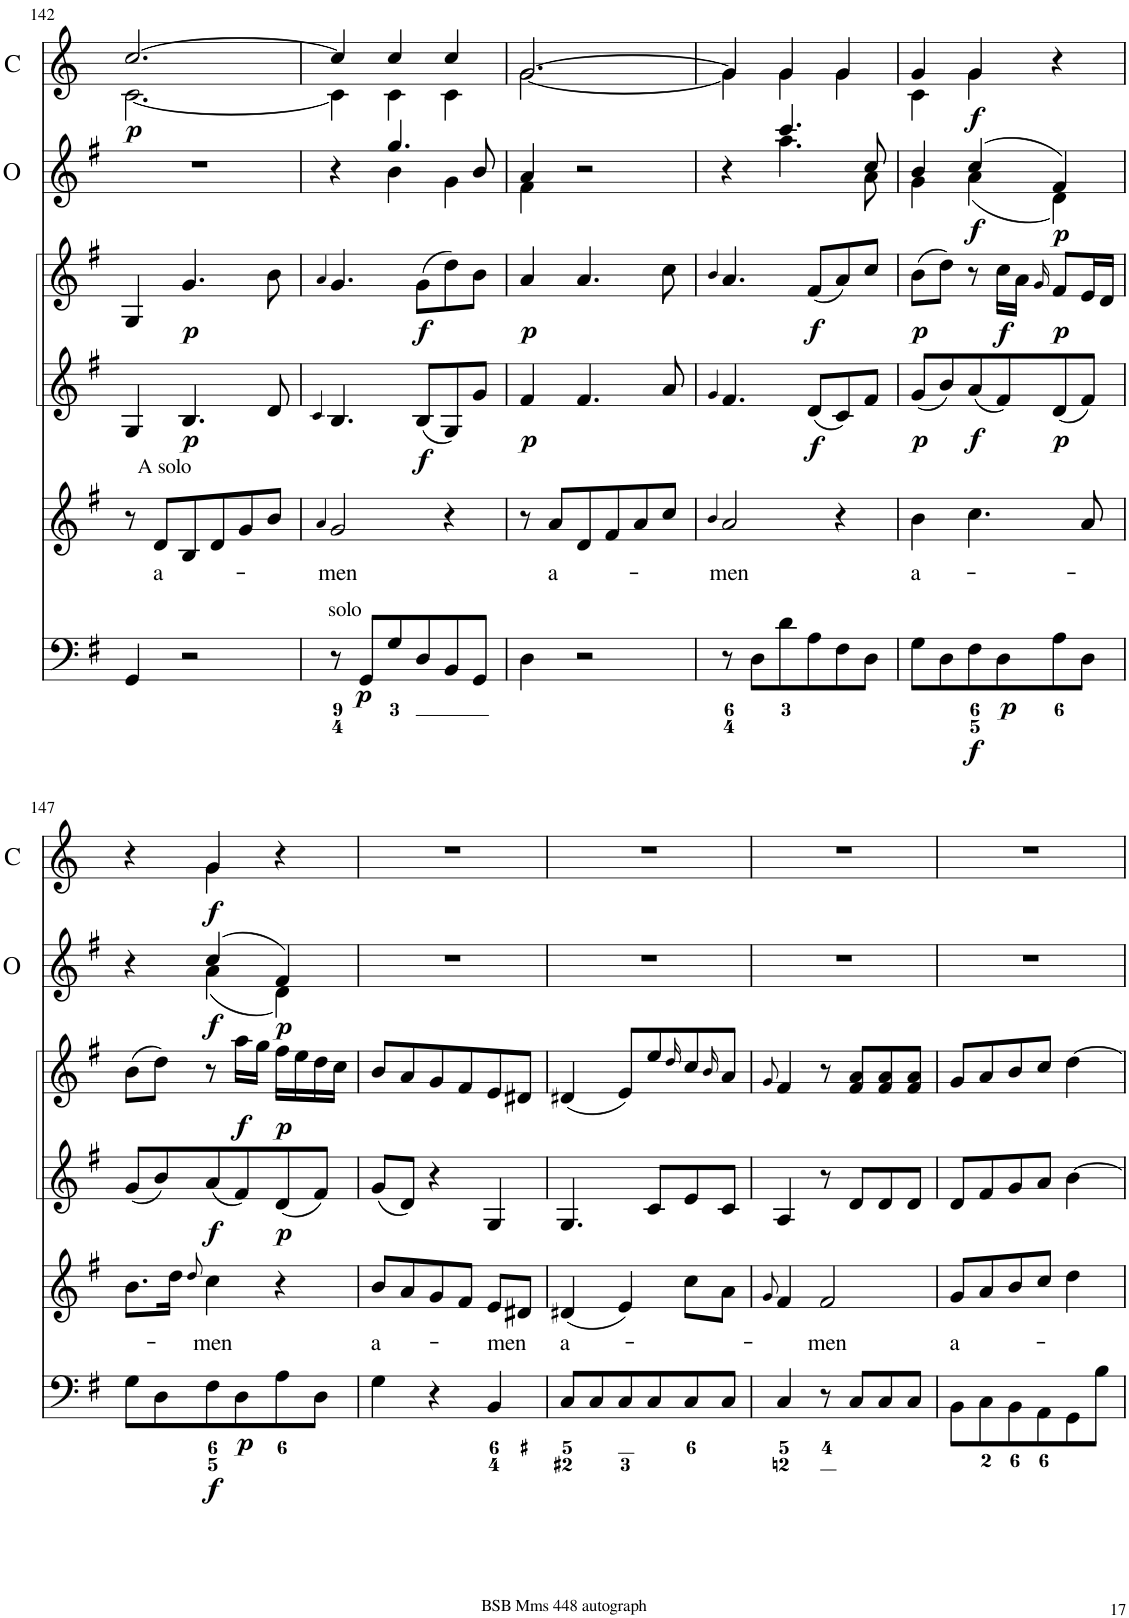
**kern	**dynam	**kern	**text	**kern	**dynam	**kern	**dynam	**kern	**dynam	**kern	**dynam
*part6	*part6	*part5	*part5	*part4	*part4	*part3	*part3	*part2	*part2	*part1	*part1
*staff6	*staff6	*staff5	*staff5	*staff4	*staff4	*staff3	*staff3	*staff2	*staff2	*staff1	*staff1
*I"Organ	*	*I"Voice	*	*I"Violin	*	*I"Violin	*	*I"Oboi	*	*I"Corni in G	*
*	*	*	*	*I'Vln	*	*I'Vln	*	*I'O	*	*I'C	*
!!LO:PB:g=z
*clefF4	*	*clefG2	*	*clefG2	*	*clefG2	*	*clefG2	*	*clefG2	*
*	*	*	*	*	*	*	*	*	*	*Trd3c5	*
*k[f#]	*	*k[f#]	*	*k[f#]	*	*k[f#]	*	*k[f#]	*	*k[]	*
*M3/4	*	*M3/4	*	*M3/4	*	*M3/4	*	*M3/4	*	*M3/4	*
=142	=142	=142	=142	=142	=142	=142	=142	=142	=142	=142	=142
*	*	*	*	*	*	*	*	*	*	*^	*
!	!	!	!	!	!	!	!	!	!	!	!	!LO:DY:b
4GG/	.	8r	.	4G/	.	4G/	.	2.r	.	[2.cc/	[2.c\	p
!	!	!LO:TX:a:t=A solo	!	!	!	!	!	!	!	!	!	!
!	!	!	!LO:LY:b	!	!	!	!	!	!	!	!	!
.	.	8d/L	a-	.	.	.	.	.	.	.	.	.
!	!	!	!	!	!LO:DY:b	!	!LO:DY:b	!	!	!	!	!
2r	.	8B/	.	4.B/	p	4.g/	p	.	.	.	.	.
.	.	8d/	.	.	.	.	.	.	.	.	.	.
.	.	8g/	.	.	.	.	.	.	.	.	.	.
.	.	8b/J	.	8d/	.	8b\	.	.	.	.	.	.
=143	=143	=143	=143	=143	=143	=143	=143	=143	=143	=143	=143	=143
.	.	4qa/	.	4qc/	.	4qa/	.	.	.	.	.	.
!	!	!	!LO:LY:b	!	!	!	!	!	!	!	!	!
*	*	*	*	*	*	*	*	*^	*	*	*	*
8r	.	2g/	-men	4.B/	.	4.g/	.	4r	4ryy	.	4cc/]	4c\]	.
!LO:TX:a:t=solo	!	!	!	!	!	!	!	!	!	!	!	!	!
!	!LO:DY:b	!	!	!	!	!	!	!	!	!	!	!	!
8GG/L	p	.	.	.	.	.	.	.	.	.	.	.	.
8G/	.	.	.	.	.	.	.	4.gg/	4b\	.	4cc/	4c\	.
!	!	!	!	!	!LO:DY:b	!	!LO:DY:b	!	!	!	!	!	!
8D/	.	.	.	(8B/L	f	(8g\L	f	.	.	.	.	.	.
8BB/	.	4r	.	8G/)	.	8dd\)	.	.	4g\	.	4cc/	4c\	.
8GG/J	.	.	.	8g/J	.	8b\J	.	8b/	.	.	.	.	.
=144	=144	=144	=144	=144	=144	=144	=144	=144	=144	=144	=144	=144	=144
!	!	!	!	!	!LO:DY:b	!	!LO:DY:b	!	!	!	!	!	!
4D\	.	8r	.	4f#/	p	4a/	p	4a/	4f#\	.	[2.g/	[2.g\	.
!	!	!	!LO:LY:b	!	!	!	!	!	!	!	!	!	!
.	.	8a/L	a-	.	.	.	.	.	.	.	.	.	.
2r	.	8d/	.	4.f#/	.	4.a/	.	2r	2ryy	.	.	.	.
.	.	8f#/	.	.	.	.	.	.	.	.	.	.	.
.	.	8a/	.	.	.	.	.	.	.	.	.	.	.
.	.	8cc/J	.	8a/	.	8cc\	.	.	.	.	.	.	.
=145	=145	=145	=145	=145	=145	=145	=145	=145	=145	=145	=145	=145	=145
.	.	4qb/	.	4qg/	.	4qb/	.	.	.	.	.	.	.
!	!	!	!LO:LY:b	!	!	!	!	!	!	!	!	!	!
8r	.	2a/	-men	4.f#/	.	4.a/	.	4r	4ryy	.	4g/]	4g\]	.
8D\L	.	.	.	.	.	.	.	.	.	.	.	.	.
8d\	.	.	.	.	.	.	.	4.ccc/	4.aa\	.	4g/	4g\	.
!	!	!	!	!	!LO:DY:b	!	!LO:DY:b	!	!	!	!	!	!
8A\	.	.	.	(8d/L	f	(8f#/L	f	.	.	.	.	.	.
8F#\	.	4r	.	8c/)	.	8a/)	.	.	.	.	4g/	4g\	.
8D\J	.	.	.	8f#/J	.	8cc/J	.	8cc/	8a\	.	.	.	.
=146	=146	=146	=146	=146	=146	=146	=146	=146	=146	=146	=146	=146	=146
!	!	!	!LO:LY:b	!	!LO:DY:b	!	!LO:DY:b	!	!	!	!	!	!
8G\L	.	4b\	a-	(8g/L	p	(8b\L	p	4b/	4g\	.	4g/	4c\	.
8D\	.	.	.	8b/)	.	8dd\J)	.	.	.	.	.	.	.
!	!LO:DY:b	!	!	!	!LO:DY:b	!	!	!	!	!LO:DY:b	!	!	!LO:DY:b
8F#\	f	4.cc\	.	(8a/	f	8r	.	(4cc/	(4a\	f	4g/	4g\	f
!	!LO:DY:b	!	!	!	!	!	!LO:DY:b	!	!	!	!	!	!
8D\	p	.	.	8f#/)	.	16cc\LL	f	.	.	.	.	.	.
.	.	.	.	.	.	16a\JJ	.	.	.	.	.	.	.
.	.	.	.	.	.	16qg/	.	.	.	.	.	.	.
!	!	!	!	!	!LO:DY:b	!	!LO:DY:b	!	!	!LO:DY:b	!	!	!
8A\	.	.	.	(8d/	p	8f#/L	p	4f#/)	4d\)	p	4r	4ryy	.
8D\J	.	8a/	.	8f#/J)	.	16e/L	.	.	.	.	.	.	.
.	.	.	.	.	.	16d/JJ	.	.	.	.	.	.	.
!!LO:LB:g=z	!!
=147	=147	=147	=147	=147	=147	=147	=147	=147	=147	=147	=147	=147	=147
8G\L	.	8.b\L	.	(8g/L	.	(8b\L	.	4r	4ryy	.	4r	4ryy	.
8D\	.	.	.	8b/)	.	8dd\J)	.	.	.	.	.	.	.
.	.	16dd\Jk	.	.	.	.	.	.	.	.	.	.	.
.	.	8qdd/	.	.	.	.	.	.	.	.	.	.	.
!	!LO:DY:b	!	!LO:LY:b	!	!LO:DY:b	!	!	!	!	!LO:DY:b	!	!	!LO:DY:b
8F#\	f	4cc\	-men	(8a/	f	8r	.	(4cc/	(4a\	f	4g/	4g\	f
!	!LO:DY:b	!	!	!	!	!	!LO:DY:b	!	!	!	!	!	!
8D\	p	.	.	8f#/)	.	16aa\LL	f	.	.	.	.	.	.
.	.	.	.	.	.	16gg\JJ	.	.	.	.	.	.	.
!	!	!	!	!	!LO:DY:b	!	!LO:DY:b	!	!	!LO:DY:b	!	!	!
8A\	.	4r	.	(8d/	p	16ff#\LL	p	4f#/)	4d\)	p	4r	4ryy	.
.	.	.	.	.	.	16ee\	.	.	.	.	.	.	.
8D\J	.	.	.	8f#/J)	.	16dd\	.	.	.	.	.	.	.
.	.	.	.	.	.	16cc\JJ	.	.	.	.	.	.	.
*	*	*	*	*	*	*	*	*v	*v	*	*	*	*
*	*	*	*	*	*	*	*	*	*	*v	*v	*
=148	=148	=148	=148	=148	=148	=148	=148	=148	=148	=148	=148
!	!	!	!LO:LY:b	!	!	!	!	!	!	!	!
4G\	.	8b/L	a-	(8g/L	.	8b/L	.	2.r	.	2.r	.
.	.	8a/	.	8d/J)	.	8a/	.	.	.	.	.
4r	.	8g/	.	4r	.	8g/	.	.	.	.	.
.	.	8f#/J	.	.	.	8f#/	.	.	.	.	.
!	!	!	!LO:LY:b	!	!	!	!	!	!	!	!
4BB/	.	8e/L	-men	4G/	.	8e/	.	.	.	.	.
.	.	8d#X/J	.	.	.	8d#X/J	.	.	.	.	.
=149	=149	=149	=149	=149	=149	=149	=149	=149	=149	=149	=149
!	!	!	!LO:LY:b	!	!	!	!	!	!	!	!
8C/L	.	(4d#X/	a-	4.G/	.	(4d#X/	.	2.r	.	2.r	.
8C/	.	.	.	.	.	.	.	.	.	.	.
8C/	.	4e/)	.	.	.	8e/L)	.	.	.	.	.
8C/	.	.	.	8c/L	.	8ee/	.	.	.	.	.
.	.	.	.	.	.	16qdd/	.	.	.	.	.
8C/	.	8cc\L	.	8e/	.	8cc/	.	.	.	.	.
.	.	.	.	.	.	16qb/	.	.	.	.	.
8C/J	.	8a\J	.	8c/J	.	8a/J	.	.	.	.	.
=150	=150	=150	=150	=150	=150	=150	=150	=150	=150	=150	=150
.	.	8qg/	.	.	.	8qg/	.	.	.	.	.
4C/	.	4f#/	.	4A/	.	4f#/	.	2.r	.	2.r	.
!	!	!	!LO:LY:b	!	!	!	!	!	!	!	!
8r	.	2f#/	-men	8r	.	8r	.	.	.	.	.
8C/L	.	.	.	8d/L	.	8f#/ 8a/L	.	.	.	.	.
8C/	.	.	.	8d/	.	8f#/ 8a/	.	.	.	.	.
8C/J	.	.	.	8d/J	.	8f#/ 8a/J	.	.	.	.	.
=151	=151	=151	=151	=151	=151	=151	=151	=151	=151	=151	=151
!	!	!	!LO:LY:b	!	!	!	!	!	!	!	!
8BB\L	.	8g/L	a-	8d/L	.	8g/L	.	2.r	.	2.r	.
8C\	.	8a/	.	8f#/	.	8a/	.	.	.	.	.
8BB\	.	8b/	.	8g/	.	8b/	.	.	.	.	.
8AA\	.	8cc/J	.	8a/J	.	8cc/J	.	.	.	.	.
8GG\	.	4dd\	.	[4b\	.	[4dd\	.	.	.	.	.
8B\J	.	.	.	.	.	.	.	.	.	.	.
=	=	=	=	=	=	=	=	=	=	=	=
*-	*-	*-	*-	*-	*-	*-	*-	*-	*-	*-	*-
